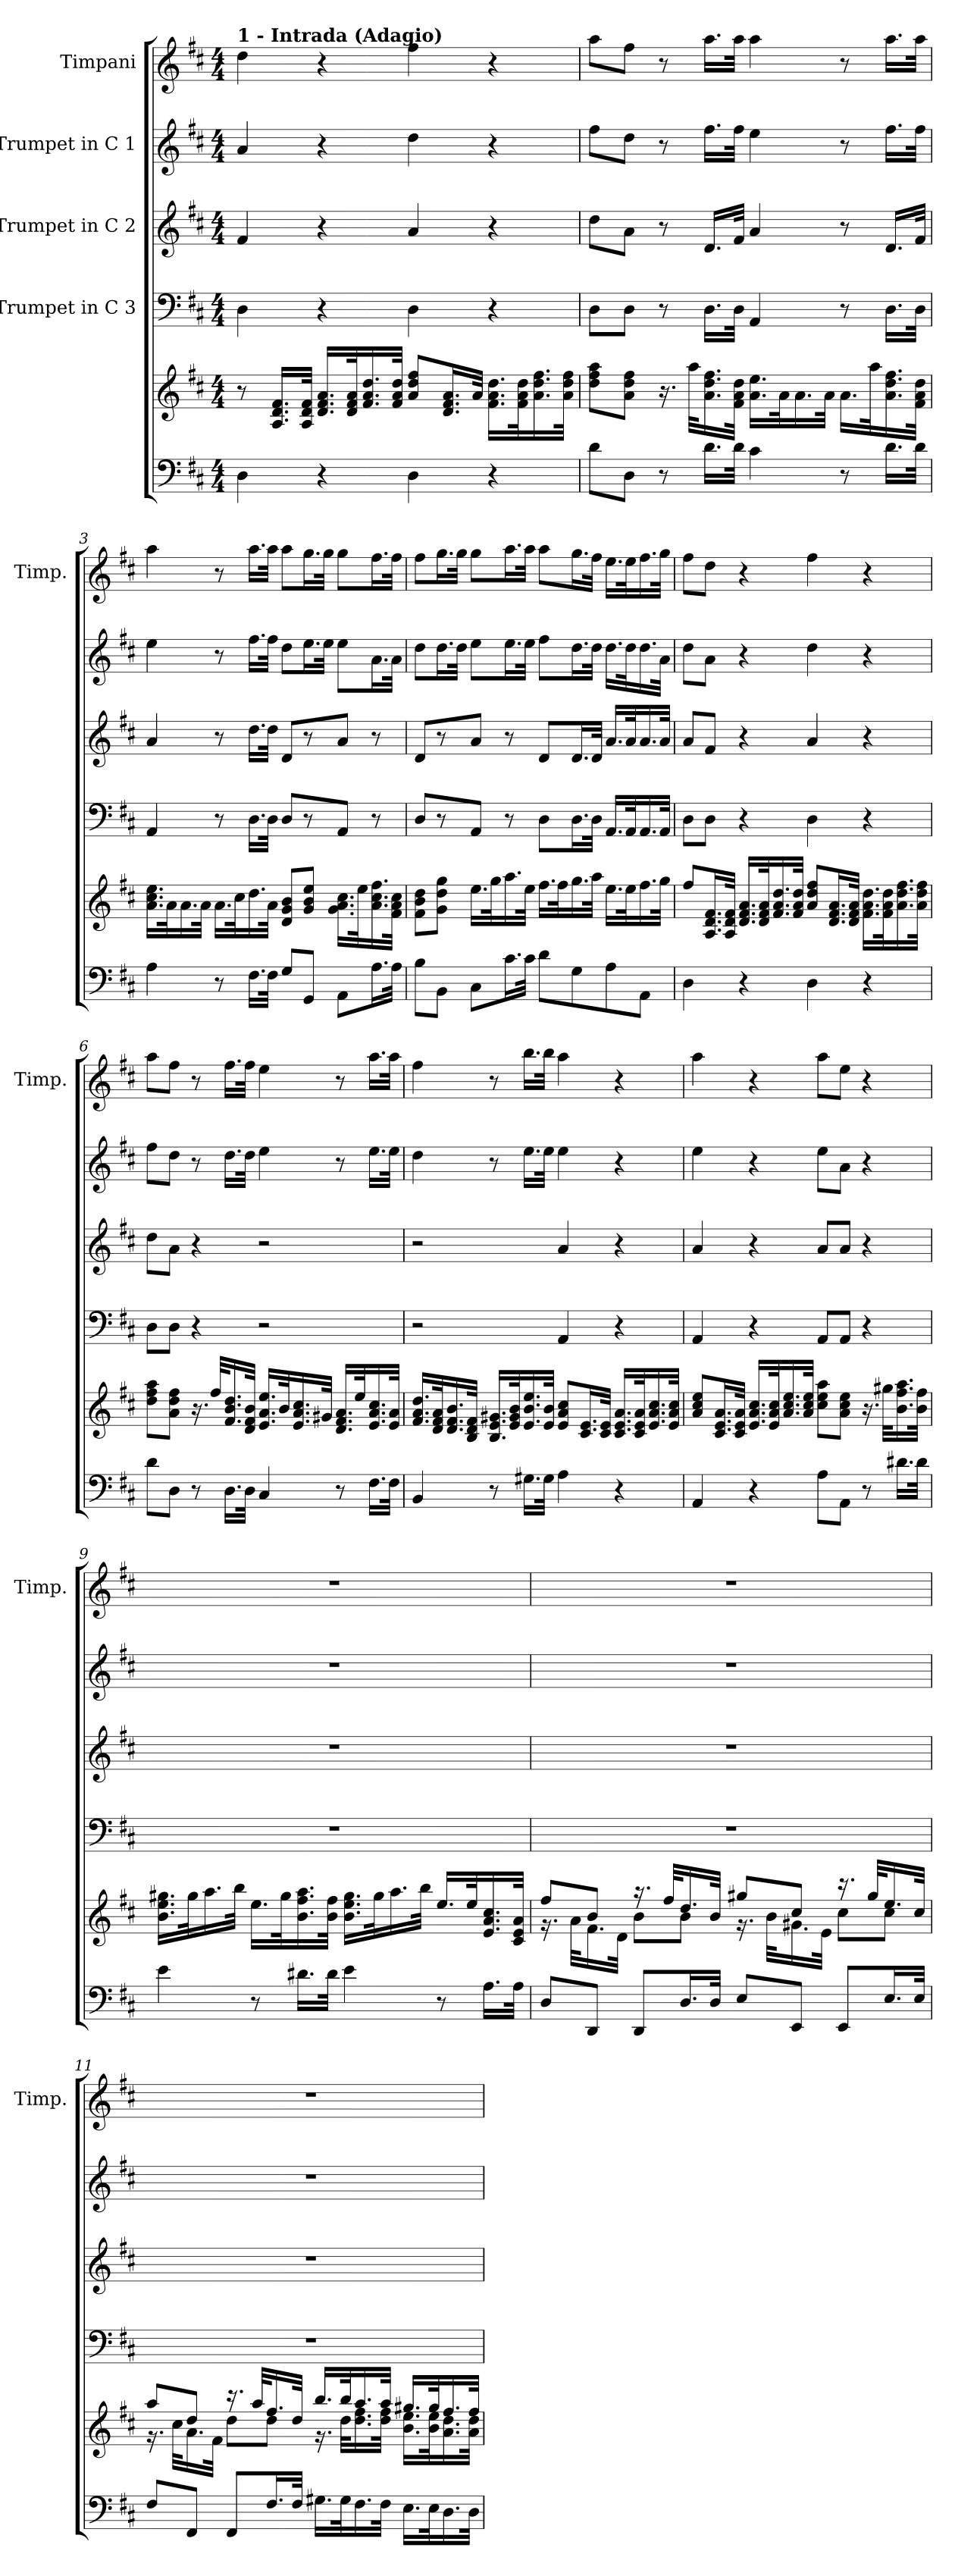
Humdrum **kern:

**kern	**kern	**kern	**kern	**kern	**kern
*part5	*part5	*part4	*part3	*part2	*part1
*staff6	*staff5	*staff4	*staff3	*staff2	*staff1
*	*	*I"Trumpet in C 3	*I"Trumpet in C 2	*I"Trumpet in C 1	*I"Timpani
*	*	*	*	*	*I'Timp.
*clefF4	*clefG2	*clefF4	*clefG2	*clefG2	*clefG2
*k[f#c#]	*k[f#c#]	*k[f#c#]	*k[f#c#]	*k[f#c#]	*k[f#c#]
*	*D:	*D:	*D:	*D:	*D:
*M4/4	*M4/4	*M4/4	*M4/4	*M4/4	*M4/4
=1	=1	=1	=1	=1	=1
!	!	!	!	!	!LO:TX:a:B:t=1 - Intrada (Adagio)
4D\	8r	4D\	4f#/	4a/	4dd\
.	16.A/ 16.d/ 16.f#/LL	.	.	.	.
.	32A/ 32d/ 32f#/JJk	.	.	.	.
4r	16.d/ 16.f#/ 16.a/LL	4r	4r	4r	4r
.	32d/ 32f#/ 32a/k	.	.	.	.
.	16.f#/ 16.a/ 16.dd/	.	.	.	.
.	32f#/ 32a/ 32dd/JJk	.	.	.	.
4D\	8a/ 8dd/ 8ff#/L	4D\	4a/	4dd\	4ff#\
.	16.d/ 16.f#/ 16.a/L	.	.	.	.
.	32a/JJk	.	.	.	.
4r	16.f#\ 16.a\ 16.dd\LL	4r	4r	4r	4r
.	32f#\ 32a\ 32dd\k	.	.	.	.
.	16.a\ 16.dd\ 16.ff#\	.	.	.	.
.	32a\ 32dd\ 32ff#\JJk	.	.	.	.
=2	=2	=2	=2	=2	=2
8d\L	8dd\ 8ff#\ 8aa\L	8D\L	8dd\L	8ff#\L	8aa\L
8D\J	8a\ 8dd\ 8ff#\J	8D\J	8a\J	8dd\J	8ff#\J
8r	16.r	8r	8r	8r	8r
.	32aa\KLL	.	.	.	.
16.d\LL	16.a\ 16.dd\ 16.ff#\	16.D\LL	16.d/LL	16.ff#\LL	16.aa\LL
32d\JJk	32f#\ 32a\ 32dd\JJk	32D\JJk	32f#/JJk	32ff#\JJk	32aa\JJk
4c#\	16.a\ 16.ee\LL	4AA/	4a/	4ee\	4aa\
.	32a\k	.	.	.	.
.	16.a\	.	.	.	.
.	32a\JJk	.	.	.	.
8r	16.a\LL	8r	8r	8r	8r
.	32aa\k	.	.	.	.
16.d\LL	16.a\ 16.dd\ 16.ff#\	16.D\LL	16.d/LL	16.ff#\LL	16.aa\LL
32d\JJk	32f#\ 32a\ 32dd\JJk	32D\JJk	32f#/JJk	32ff#\JJk	32aa\JJk
=3	=3	=3	=3	=3	=3
4A\	16.a\ 16.cc#\ 16.ee\LL	4AA/	4a/	4ee\	4aa\
.	32a\k	.	.	.	.
.	16.a\	.	.	.	.
.	32a\JJk	.	.	.	.
8r	16.a\LL	8r	8r	8r	8r
.	32cc#\k	.	.	.	.
16.F#\LL	16.dd\	16.D\LL	16.dd\LL	16.ff#\LL	16.aa\LL
32F#\JJk	32a\JJk	32D\JJk	32dd\JJk	32ff#\JJk	32aa\JJk
8G/L	8d/ 8g/ 8b/L	8D/L	8d/L	8dd\L	8aa\L
8GG/J	8g/ 8b/ 8ee/J	8r	8r	16.ee\L	16.gg\L
.	.	.	.	32ee\JJk	32gg\JJk
8AA\L	16.g\ 16.a\ 16.cc#\LL	8AA/J	8a/J	8ee\L	8gg\L
.	32ee\k	.	.	.	.
16.A\L	16.a\ 16.cc#\ 16.ff#\	8r	8r	16.a\L	16.ff#\L
32A\JJk	32f#\ 32a\ 32cc#\JJk	.	.	32a\JJk	32ff#\JJk
!!LO:LB:g=z
=4	=4	=4	=4	=4	=4
8B\L	8f#\ 8b\ 8dd\L	8D/L	8d/L	8dd\L	8ff#\L
8BB\J	8g\ 8dd\ 8gg\J	8r	8r	16.dd\L	16.gg\L
.	.	.	.	32dd\JJk	32gg\JJk
8C#\L	16.ee\LL	8AA/J	8a/J	8ee\L	8gg\L
.	32gg\k	.	.	.	.
16.c#\L	16.aa\	8r	8r	16.ee\L	16.aa\L
32c#\JJk	32ee\JJk	.	.	32ee\JJk	32aa\JJk
8d\L	16.ff#\LL	8D\L	8d/L	8ff#\L	8aa\L
.	32ff#\k	.	.	.	.
8G\	16.gg\	16.D\L	16.d/L	16.dd\L	16.gg\L
.	32aa\JJk	32D\JJk	32d/JJk	32dd\JJk	32ff#\JJk
8A\	16.ee\LL	16.AA/LL	16.a/LL	16.dd\LL	16.ee\LL
.	32ee\k	32AA/k	32a/k	32dd\k	32ee\k
8AA\J	16.ff#\	16.AA/	16.a/	16.dd\	16.ff#\
.	32gg\JJk	32AA/JJk	32a/JJk	32a\JJk	32gg\JJk
=5	=5	=5	=5	=5	=5
4D\	8ff#/L	8D\L	8a/L	8dd\L	8ff#\L
.	16.A/ 16.d/ 16.f#/L	8D\J	8f#/J	8a\J	8dd\J
.	32A/ 32d/ 32f#/JJk	.	.	.	.
4r	16.d/ 16.f#/ 16.a/LL	4r	4r	4r	4r
.	32d/ 32f#/ 32a/k	.	.	.	.
.	16.f#/ 16.a/ 16.dd/	.	.	.	.
.	32f#/ 32a/ 32dd/JJk	.	.	.	.
4D\	8a/ 8dd/ 8ff#/L	4D\	4a/	4dd\	4ff#\
.	16.d/ 16.f#/ 16.a/L	.	.	.	.
.	32d/ 32f#/ 32a/JJk	.	.	.	.
4r	16.f#\ 16.a\ 16.dd\LL	4r	4r	4r	4r
.	32f#\ 32a\ 32dd\k	.	.	.	.
.	16.a\ 16.dd\ 16.ff#\	.	.	.	.
.	32a\ 32dd\ 32ff#\JJk	.	.	.	.
=6	=6	=6	=6	=6	=6
8d\L	8dd\ 8ff#\ 8aa\L	8D\L	8dd\L	8ff#\L	8aa\L
8D\J	8a\ 8dd\ 8ff#\J	8D\J	8a\J	8dd\J	8ff#\J
8r	16.r	4r	4r	8r	8r
.	32ff#/KLL	.	.	.	.
16.D\LL	16.f#/ 16.b/ 16.dd/	.	.	16.dd\LL	16.ff#\LL
32D\JJk	32d/ 32f#/ 32b/JJk	.	.	32dd\JJk	32ff#\JJk
4C#/	16.e/ 16.a/ 16.ee/LL	2r	2r	4ee\	4ee\
.	32b/k	.	.	.	.
.	16.e/ 16.a/ 16.cc#/	.	.	.	.
.	32g#X/JJk	.	.	.	.
8r	16.d/ 16.f#/ 16.a/LL	.	.	8r	8r
.	32ee/k	.	.	.	.
16.F#\LL	16.e/ 16.a/ 16.cc#/	.	.	16.ee\LL	16.aa\LL
32F#\JJk	32e/ 32a/JJk	.	.	32ee\JJk	32aa\JJk
!!LO:PB:g=z
=7	=7	=7	=7	=7	=7
4BB/	16.f#/ 16.a/ 16.dd/LL	2r	2r	4dd\	4ff#\
.	32d/ 32f#/ 32a/k	.	.	.	.
.	16.d/ 16.f#/ 16.b/	.	.	.	.
.	32B/ 32d/ 32f#/JJk	.	.	.	.
8r	16.B/ 16.e/ 16.g#X/LL	.	.	8r	8r
.	32e/ 32g#/ 32b/k	.	.	.	.
16.G#X\LL	16.e/ 16.b/ 16.ee/	.	.	16.ee\LL	16.bb\LL
32G#\JJk	32e/ 32b/JJk	.	.	32ee\JJk	32bb\JJk
4A\	8e/ 8a/ 8cc#/L	4AA/	4a/	4ee\	4aa\
.	16.c#/ 16.e/L	.	.	.	.
.	32c#/ 32e/JJk	.	.	.	.
4r	16.c#/ 16.e/ 16.a/LL	4r	4r	4r	4r
.	32c#/ 32e/ 32a/k	.	.	.	.
.	16.e/ 16.a/ 16.cc#/	.	.	.	.
.	32e/ 32a/ 32cc#/JJk	.	.	.	.
=8	=8	=8	=8	=8	=8
4AA/	8a/ 8cc#/ 8ee/L	4AA/	4a/	4ee\	4aa\
.	16.c#/ 16.e/ 16.a/L	.	.	.	.
.	32c#/ 32e/ 32a/JJk	.	.	.	.
4r	16.e/ 16.a/ 16.cc#/LL	4r	4r	4r	4r
.	32e/ 32a/ 32cc#/k	.	.	.	.
.	16.a/ 16.cc#/ 16.ee/	.	.	.	.
.	32a/ 32cc#/ 32ee/JJk	.	.	.	.
8A\L	8cc#\ 8ee\ 8aa\L	8AA/L	8a/L	8ee\L	8aa\L
8AA\J	8a\ 8cc#\ 8ee\J	8AA/J	8a/J	8a\J	8ee\J
8r	16.r	4r	4r	4r	4r
.	32gg#X\KLL	.	.	.	.
16.d#X\LL	16.b\ 16.ff#\ 16.aa\	.	.	.	.
32d#\JJk	32b\ 32ff#\JJk	.	.	.	.
=9	=9	=9	=9	=9	=9
4e\	16.b\ 16.ee\ 16.gg#X\LL	1r	1r	1r	1r
.	32gg#\k	.	.	.	.
.	16.aa\	.	.	.	.
.	32bb\JJk	.	.	.	.
8r	16.ee\LL	.	.	.	.
.	32gg#\k	.	.	.	.
16.d#X\LL	16.b\ 16.ff#\ 16.aa\	.	.	.	.
32d#\JJk	32b\ 32ff#\JJk	.	.	.	.
4e\	16.b\ 16.ee\ 16.gg#\LL	.	.	.	.
.	32gg#\k	.	.	.	.
.	16.aa\	.	.	.	.
.	32bb\JJk	.	.	.	.
8r	16.ee/LL	.	.	.	.
.	32ee/k	.	.	.	.
16.A\LL	16.e/ 16.a/ 16.cc#/	.	.	.	.
32A\JJk	32c#/ 32e/ 32a/JJk	.	.	.	.
!!LO:LB:g=z
=10	=10	=10	=10	=10	=10
*	*^	*	*	*	*
8D/L	8ff#/L	16.r	1r	1r	1r	1r
.	.	32a\KLL	.	.	.	.
8DD/J	8b/J	16.f#\	.	.	.	.
.	.	32d\JJk	.	.	.	.
8DD/L	16.r	8b\L	.	.	.	.
.	32ff#/KLL	.	.	.	.	.
16.D/L	16.dd/	8b\J	.	.	.	.
32D/JJk	32b/JJk	.	.	.	.	.
8E/L	8gg#X/L	16.r	.	.	.	.
.	.	32b\KLL	.	.	.	.
8EE/J	8cc#/J	16.g#X\	.	.	.	.
.	.	32e\JJk	.	.	.	.
8EE/L	16.r	8cc#\L	.	.	.	.
.	32gg#/KLL	.	.	.	.	.
16.E/L	16.ee/	8cc#\J	.	.	.	.
32E/JJk	32cc#/JJk	.	.	.	.	.
=11	=11	=11	=11	=11	=11	=11
8F#/L	8aa/L	16.r	1r	1r	1r	1r
.	.	32cc#\KLL	.	.	.	.
8FF#/J	8dd/J	16.a\	.	.	.	.
.	.	32f#\JJk	.	.	.	.
8FF#/L	16.r	8dd\L	.	.	.	.
.	32aa/KLL	.	.	.	.	.
16.F#/L	16.ff#/	8dd\J	.	.	.	.
32F#/JJk	32dd/JJk	.	.	.	.	.
16.G#X\LL	16.bb/LL	16.r	.	.	.	.
32G#\k	32bb/k	32dd\KLL	.	.	.	.
16.F#\	16.aa/	16.dd\ 16.ff#\	.	.	.	.
32F#\JJk	32aa/JJk	32dd\ 32ff#\JJk	.	.	.	.
16.E\LL	16.gg#X/LL	16.b\ 16.ee\LL	.	.	.	.
32E\k	32gg#/k	32b\ 32ee\k	.	.	.	.
16.D\	16.ff#/	16.a\ 16.dd\	.	.	.	.
32D\JJk	32ff#/JJk	32a\ 32dd\JJk	.	.	.	.
*	*v	*v	*	*	*	*
=	=	=	=	=	=
*-	*-	*-	*-	*-	*-
